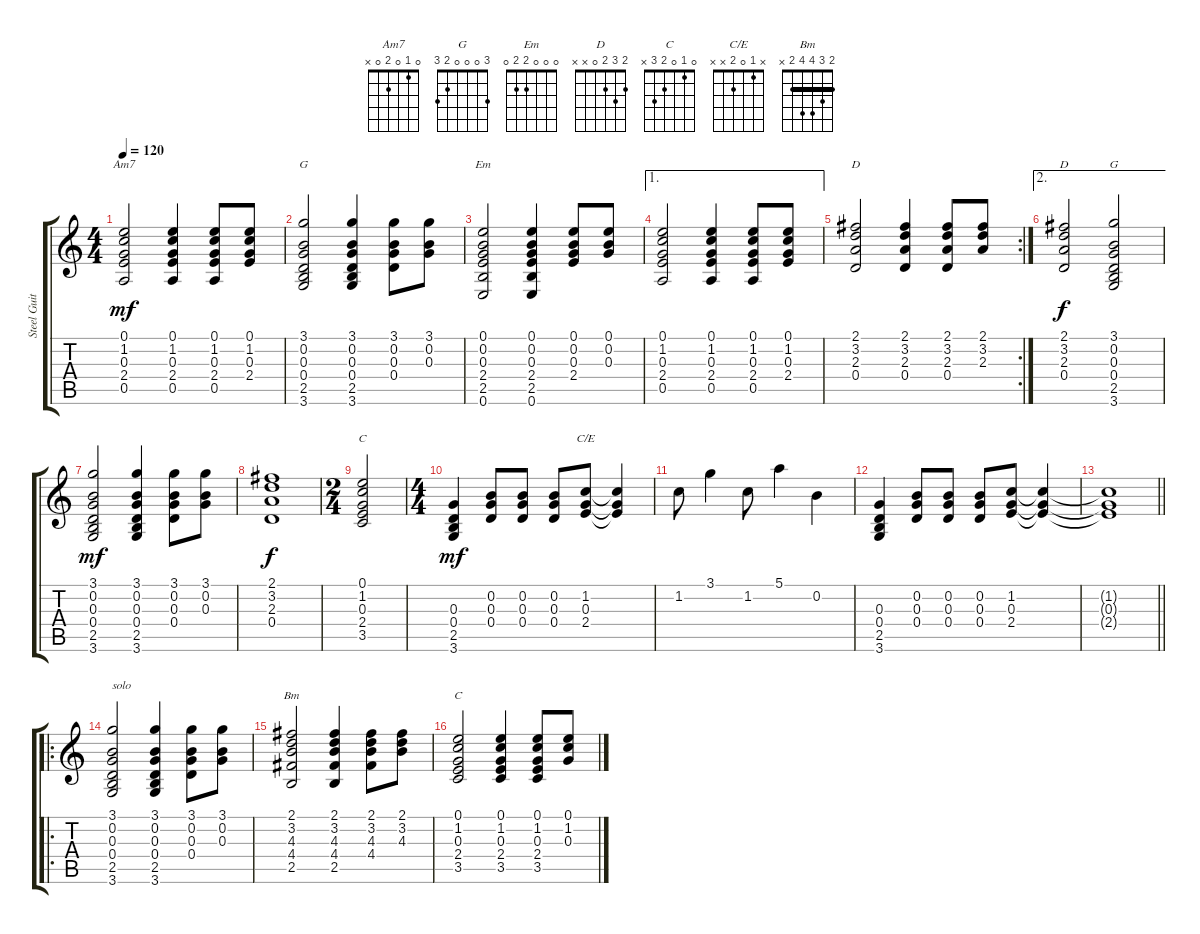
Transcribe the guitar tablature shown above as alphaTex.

\track ("Steel Guitar" "Steel Guit") {instrument acousticguitarsteel}
\staff {score tabs}
\tuning (E4 B3 G3 D3 A2 E2) {hide}
\chord ("Am7" 0 1 0 2 0 x)
\chord ("G" x x x x x x)
\chord ("Em" 0 0 0 2 2 0)
\chord ("D" x x x x x x)
\chord ("D" 2 3 2 0 x x)
\chord ("G" 3 0 0 0 2 3)
\chord ("C" x x x x x x)
\chord ("C/E" x 1 0 2 x x)
\chord ("Bm" 2 3 4 4 2 x) {barre 2}
\chord ("C" 0 1 0 2 3 x)
\ts (4 4)
\tempo 120
\clef g2
\ks c
(0.1 1.2 0.3 2.4 0.5).2{ch "Am7" dy mf} (0.1 1.2 0.3 2.4 0.5).4 (0.1 1.2 0.3 2.4 0.5).8 (0.1 1.2 0.3 2.4).8 |
(3.1 0.2 0.3 0.4 2.5 3.6).2{ch "G"} (3.1 0.2 0.3 0.4 2.5 3.6).4 (3.1 0.2 0.3 0.4).8 (3.1 0.2 0.3).8 |
(0.1 0.2 0.3 2.4 2.5 0.6).2{ch "Em"} (0.1 0.2 0.3 2.4 2.5 0.6).4 (0.1 0.2 0.3 2.4).8 (0.1 0.2 0.3).8 |
\ae 1
(0.1 1.2 0.3 2.4 0.5).2 (0.1 1.2 0.3 2.4 0.5).4 (0.1 1.2 0.3 2.4 0.5).8 (0.1 1.2 0.3 2.4).8 |
\rc 2
(2.1 3.2 2.3 0.4).2{ch "D"} (2.1 3.2 2.3 0.4).4 (2.1 3.2 2.3 0.4).8 (2.1 3.2 2.3).8 |
\ae 2
(2.1 3.2 2.3 0.4).2{ch "D" dy f} (3.1 0.2 0.3 0.4 2.5 3.6).2{ch "G"} |
(3.1 0.2 0.3 0.4 2.5 3.6).2{dy mf} (3.1 0.2 0.3 0.4 2.5 3.6).4 (3.1 0.2 0.3 0.4).8 (3.1 0.2 0.3).8 |
(2.1 3.2 2.3 0.4).1{dy f} |
\ts (2 4)
(0.1 1.2 0.3 2.4 3.5).2{ch "C"} |
\ts (4 4)
(0.3 0.4 2.5 3.6).4{dy mf} (0.2 0.3 0.4).8 (0.2 0.3 0.4).8 (0.2 0.3 0.4).8 (1.2 0.3 2.4).8{ch "C/E"} (1.2{t} 0.3{t} 2.4{t}).4 |
1.2.8 3.1.4 1.2.8 5.1.4 0.2.4 |
(0.3 0.4 2.5 3.6).4 (0.2 0.3 0.4).8 (0.2 0.3 0.4).8 (0.2 0.3 0.4).8 (1.2 0.3 2.4).8 (1.2{t} 0.3{t} 2.4{t}).4 |
\barLineRight lightlight
(1.2{t} 0.3{t} 2.4{t}).1 |
\ro
(3.1 0.2 0.3 0.4 2.5 3.6).2{txt "solo"} (3.1 0.2 0.3 0.4 2.5 3.6).4 (3.1 0.2 0.3 0.4).8 (3.1 0.2 0.3).8 |
(2.1 3.2 4.3 4.4 2.5).2{ch "Bm"} (2.1 3.2 4.3 4.4 2.5).4 (2.1 3.2 4.3 4.4).8 (2.1 3.2 4.3).8 |
(0.1 1.2 0.3 2.4 3.5).2{ch "C"} (0.1 1.2 0.3 2.4 3.5).4 (0.1 1.2 0.3 2.4 3.5).8 (0.1 1.2 0.3).8
